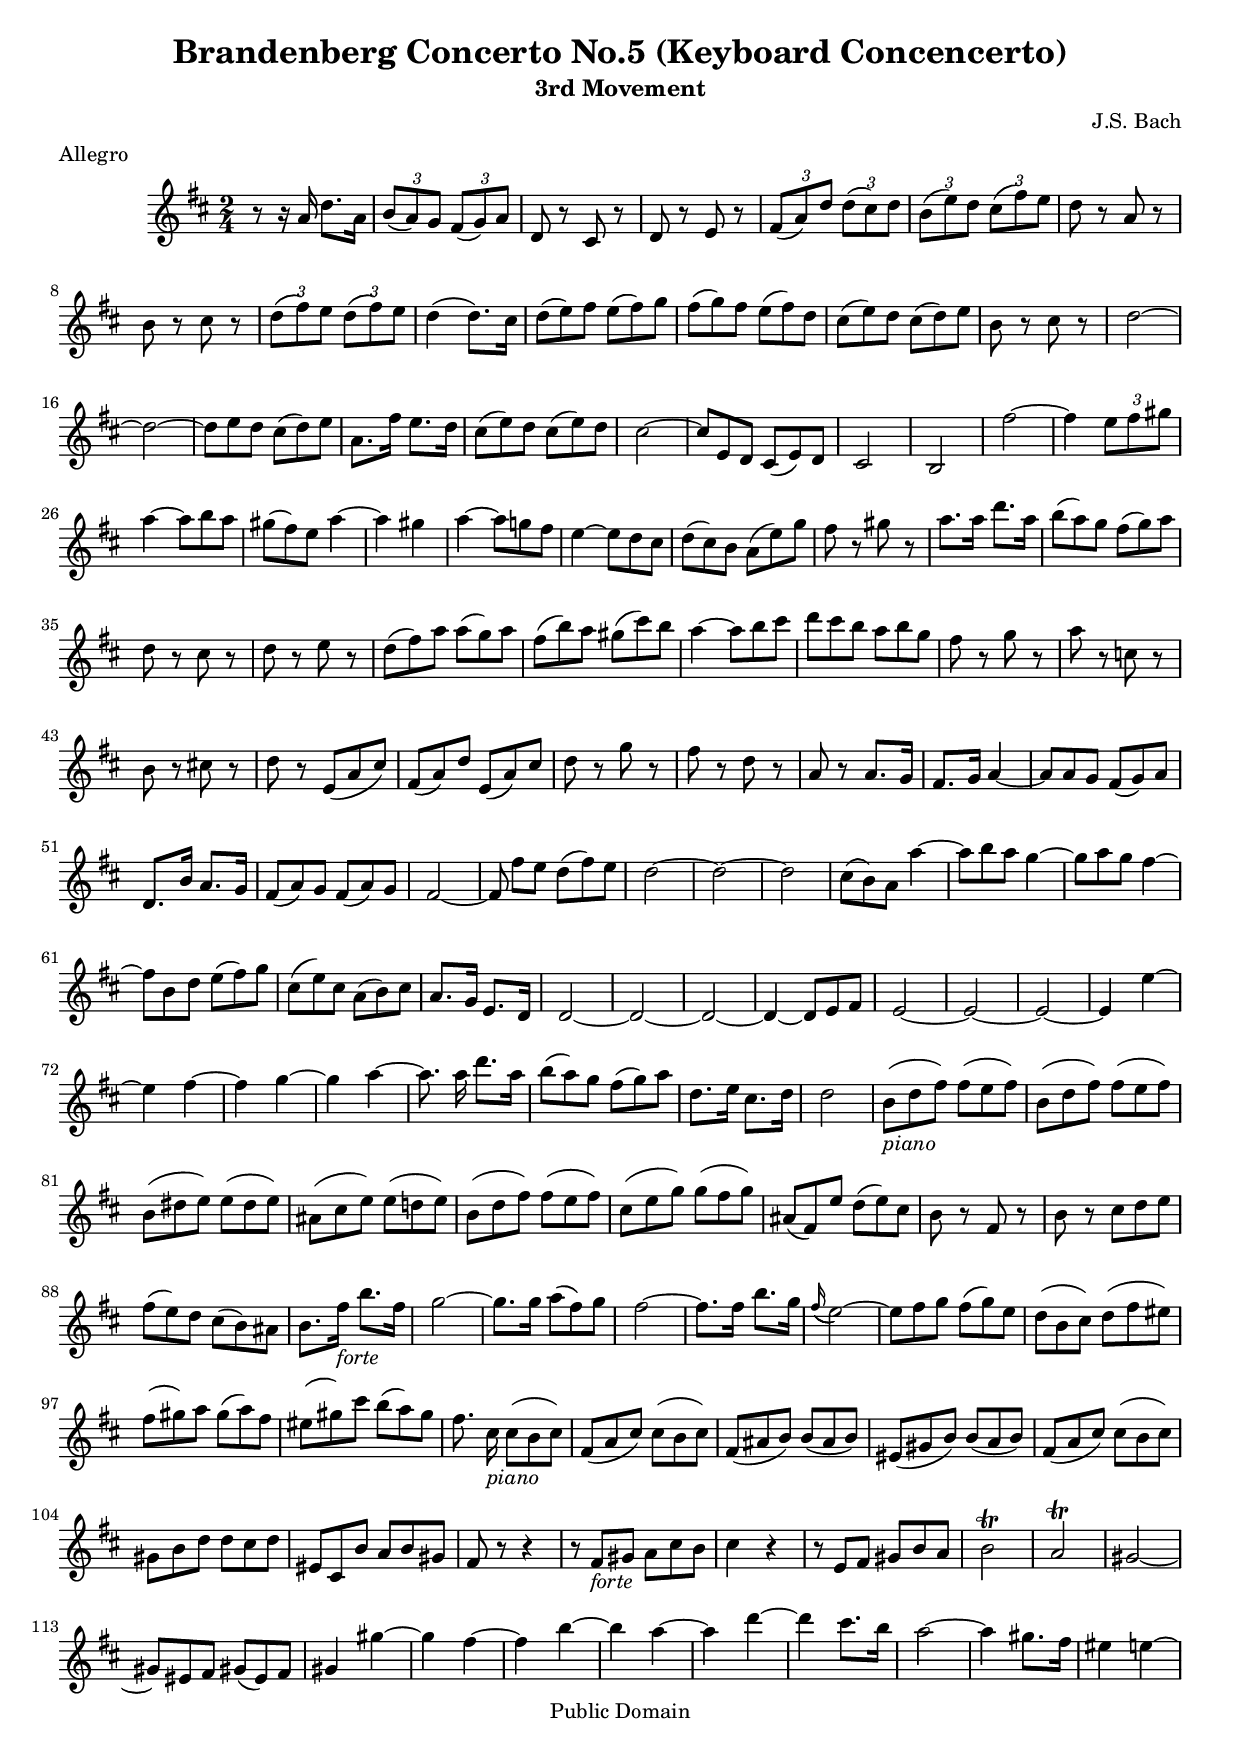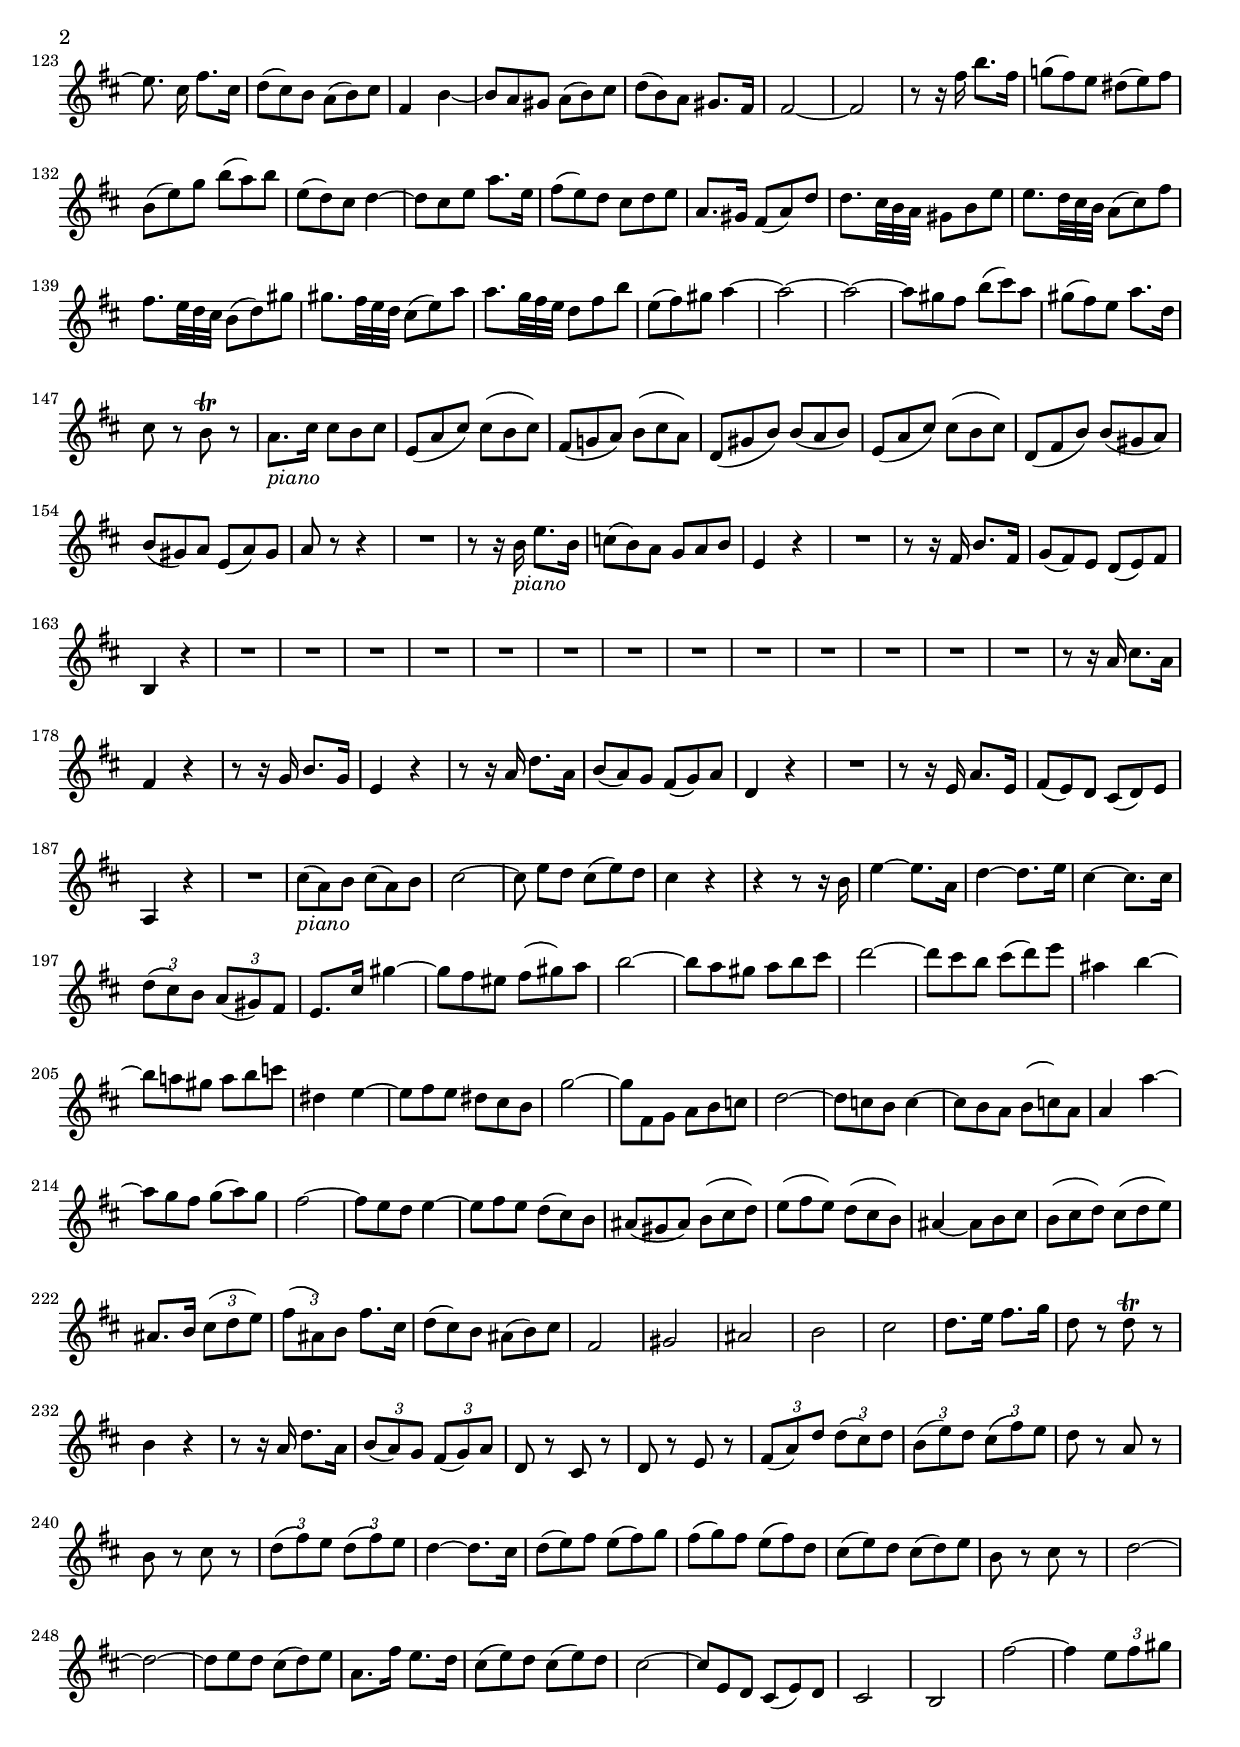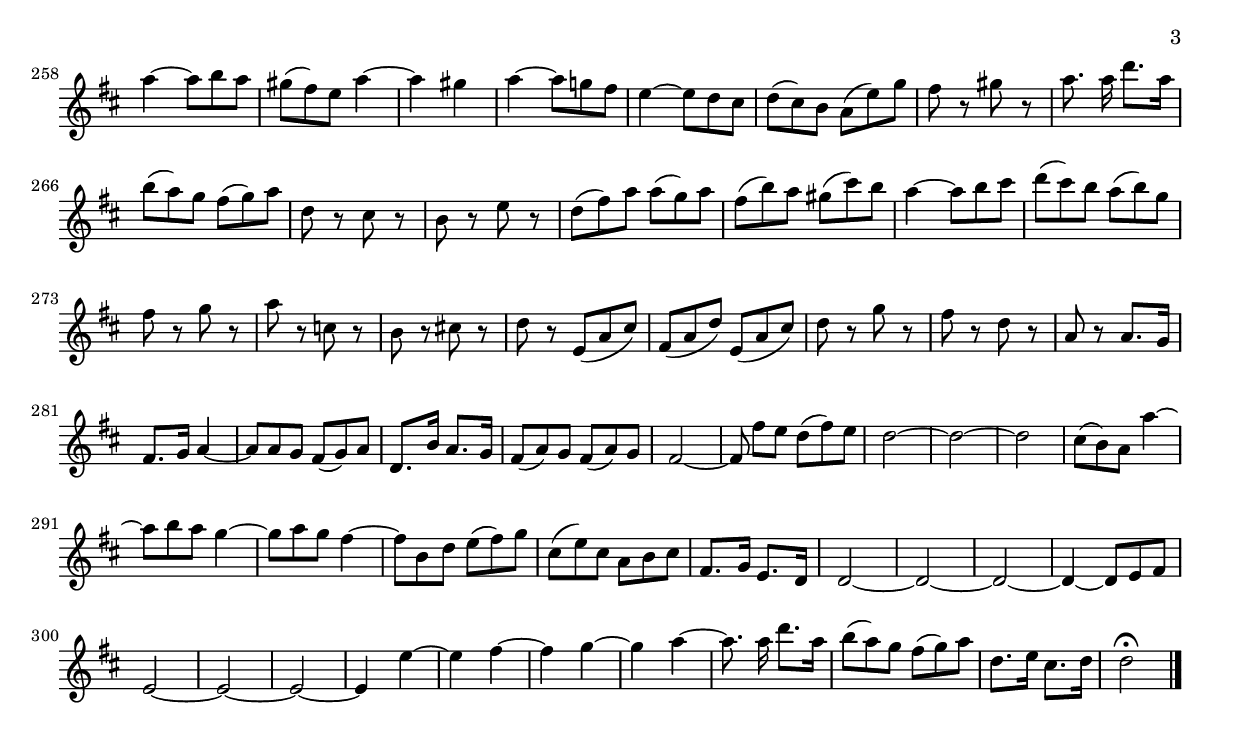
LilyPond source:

\version "2.18.0"

\version "2.18.0"
\include "header.ly"

violinP = \relative c'' {
  \clef violin
  \key d \major
  \time 2/4

  \commonSettings

  % --Bar 1-- %
  r8 r16 a16 d8. a16 |
  \tuplet 3/2 { b8( a) g fis( g) a } |
  d, r cis r |
  d r e r |
  \tuplet 3/2 {
    fis( a) d d( cis) d |
    b( e) d cis( fis) e |
  }
  d r a r |
  b r cis r |

  % --Bar 9-- %
  \tuplet 3/2 { d( fis) e d( fis) e } |
  d4( d8.) cis 16 |
  \tripletsHide \tuplet 3/2 {
    d8( e) fis e( fis) g |
    fis( g) fis e( fis) d |
    cis( e) d cis( d) e |
  }
  b r cis r |
  d2 ~ |
  d ~ |

  % --Bar 17-- %
  \tuplet 3/2 { d8 e d cis( d) e | }
  a,8. fis'16 e8. d16 |
  \tuplet 3/2 { cis8( e) d cis( e) d | }
  cis2 ~ |
  \tuplet 3/2 { cis8 e, d cis( e) d | }
  cis2 |
  b |
  fis'' ~ |
  fis4 \tripletsShowOnce \tuplet 3/2 { e8 fis gis } |

  % --Bar 26-- %
  a4 ~ \tuplet 3/2 { a8 b a } |
  \tuplet 3/2 { gis( fis) e } a4 ~ |
  a gis |
  a ~ \tuplet 3/2 { a8 g! fis } | % remind natural
  e4 ~ \tuplet 3/2 { e8 d cis } |
  \tuplet 3/2 { d( cis) b a( e') g} |
  fis r gis r |

  % --Bar 33-- %
  a8. a16 d8. a16 |
  \tuplet 3/2 { b8( a) g fis( g) a } |
  d, r cis r |
  d r e r |
  \tuplet 3/2 { d( fis) a a( g) a } |
  \tuplet 3/2 { fis( b) a gis( cis) b } |
  a4 ~ \tuplet 3/2 { a8 b cis } |
  \tuplet 3/2 { d cis b a b g } |

  %--Bar 41--%
  fis r g r |
  a r c, r |
  b r cis! r |
  d r \tuplet 3/2 { e,( a cis) } |
  \tuplet 3/2 { fis,( a) d e,( a) cis } |
  d r g r |

  %--Bar 47--%
  fis r d r |
  a r a8. g16 |
  fis8. g16 a4 ~ |
  \tuplet 3/2 { a8 a g fis( g) a } |
  d,8. b'16 a8. g16 |
  \tuplet 3/2 { fis8( a)g fis( a) g} |
  fis2 ~ |

  %--Bar 54--%
  \tuplet 3/2 { fis8 \noBeam fis' e d( fis) e } |
  d2 ~ |
  d ~ |
  d |
  \tuplet 3/2 { cis8( b) a } a'4 ~ |
  \tuplet 3/2 { a8 b a } g4 ~ |
  \tuplet 3/2 { g8 a g } fis4 ~ |

  %--Bar 61--%
  \tuplet 3/2 { fis8 b, d e(fis) g } |
  \tuplet 3/2 { cis,( e) cis a( b) cis } |
  a8. g16 e8. d16 |
  d2 ~ |
  d ~ |
  d ~ |
  d4 ~ \tuplet 3/2 { d8 e fis } |

  %--Bar 68--%
  e2 ~ |
  e ~ |
  e ~ |
  e4 e' ~ |
  e fis ~ |
  fis g ~ |
  g a ~ |
  a8. \noBeam a16 d8. a16 |

  %--Bar 76--%
  \tuplet 3/2 { b8( a) g fis(g) a } |
  d,8. e16 cis8. d16 |
  d2 |
  \tuplet 3/2 {
    b8(-\piano d fis) fis( e fis) |
    b,( d fis) fis( e fis) |
    b,( dis e) e( dis e) |
    ais,( cis e) e( d! e) |
    b( d fis) fis( e fis) |
    cis( e g) g( fis g) |
  }

  %--Bar 85--%
  \tuplet 3/2 { ais,( fis) e' d( e)cis } |
  b r fis r |
  b r \tuplet 3/2 { cis d e } |
  \tuplet 3/2 { fis( e) d cis( b) ais } |
  b8. fis'16-\forte b8. fis16 |
  g2 ~ |
  g8. g16 \tuplet 3/2 { a8( fis) g } |
  fis2 ~ |

  %--Bar 93 --%
  fis8. fis16 b8. g16 |

  % \tuplet 3/2 { } |
  \appoggiatura
  fis16(
  e2) ~ |
  \tuplet 3/2 { e8 fis g fis( g) e } |
  \tuplet 3/2 { d8( b cis) d( fis eis) } |
  \tuplet 3/2 { fis8( gis) a gis( a) fis } |
  \tuplet 3/2 { eis8( gis) cis b( a) gis } |
  fis8. \noBeam cis16-\piano
  \tuplet 3/2 { cis8( b cis) } |
  \tuplet 3/2 { fis,8( a cis) cis( b cis) } |
  \tuplet 3/2 { fis,8( ais b) b( ais b) } |
  \tuplet 3/2 { eis,8( gis b) b( a b) } |
  \tuplet 3/2 { fis8( a cis) cis( b cis) } |
  \tuplet 3/2 { gis8 b d d cis d } |
  \tuplet 3/2 { eis,8 cis b' a b gis } |
  fis8 r r4 |
  \tuplet 3/2 { r8 fis-\forte gis a cis b } |
  cis4 r |
  \tuplet 3/2 { r8 e, fis gis b a } |
  b2\trill |
  a\trill |
  gis ~ |
  \tuplet 3/2 { gis8 eis fis gis( eis) fis } |
  gis4 gis' ~ |
  gis4 fis ~ |
  fis4 b ~ |
  b4 a ~ |
  a4 d ~ |
  d4 cis8. b16 |
  a2 ~ |
  a4 gis8. fis16 |
  eis4 e ~ |
  e8. \noBeam cis16 fis8. cis16 |
  \tuplet 3/2 { d8( cis) b a( b) cis } |
  fis,4 b ~ |
  \tuplet 3/2 { b8 a gis a( b) cis } |
  \tuplet 3/2 { d8( b) a } gis8. fis16 |
  fis2 ~ |
  fis |
  r8 r16 fis' b8. fis16 |
  \tuplet 3/2 { g!8( fis) e dis( e) fis } |
  \tuplet 3/2 { b,8( e) g b( a) b } |
  \tuplet 3/2 { e,8( d) cis } d4 ~ |
  \tuplet 6/4 { d8 cis e } a8. e16 |
  \tuplet 3/2 { fis8( e) d cis d e } |
  a,8. gis16
  \tuplet 3/2 { fis8( a) d } |
  d8.
  \tuplet 3/2 { cis32 b a gis8 b e } |
  e8.
  \tuplet 3/2 { d32 cis b a8( cis) fis } |
  fis8.
  \tuplet 3/2 { e32 d cis b8( d) gis } |
  gis8.
  \tuplet 3/2 { fis32 e d cis8( e) a } |
  a8.
  \tuplet 3/2 { g32 fis e d8 fis b } |
  \tuplet 3/2 { e,8( fis ) gis } a4 ~ |
  a2 ~ |
  a ~ |
  \tuplet 3/2 { a8 gis fis b( cis) a } |
  \tuplet 3/2 { gis8( fis) e } a8. d,16 |
  cis8 r b\trill r |
  a8.-\piano cis16
  \tuplet 3/2 { cis8 b cis } |
  \tuplet 3/2 { e,8( a cis) cis( b cis) } |
  \tuplet 3/2 { fis,8( g! a) b( cis a) } |
  \tuplet 3/2 { d,8( gis b) b( a b) } |
  \tuplet 3/2 { e,8( a cis) cis( b cis) } |
  \tuplet 3/2 { d,8( fis b) b( gis a) } |
  \tuplet 3/2 { b8( gis ) a e( a) gis } |
  a8 r r4 |
  R2 |
  r8 r16 b-\piano e8. b16 |
  \tuplet 3/2 { c8( b) a g a b } |
  e,4 r |
  R2 |
  r8 r16 fis b8. fis16 |
  \tuplet 3/2 { g8( fis) e d( e) fis } |
  b,4 r |
  R2 |
  R2 |
  R2 |
  R2 |
  R2 |
  R2 |
  R2 |
  R2 |
  R2 |
  R2 |
  R2 |
  R2 |
  R2 |
  r8 r16 a' cis8. a16 |
  fis4 r |
  r8 r16 g b8. g16 |
  e4 r |
  r8 r16 a d8. a16 |
  \tuplet 3/2 { b8( a) g fis( g) a } |
  d,4 r |
  R2 |
  r8 r16 e a8. e16 |
  \tuplet 3/2 { fis8( e) d cis( d) e } |
  a,4 r |
  R2 |
  \tuplet 3/2 { cis'8-\piano( a) b cis( a) b } |
  cis2 ~ |
  \tuplet 3/2 { cis8 \noBeam e d cis( e) d } |
  cis4 r |
  r4 r8 r16 b |
  e4 ~ e8. a,16 |
  d4 ~ d8. e16 |
  cis4 ~ cis8. cis16 |
  \tuplet 3/2 { \tripletsShowOnce d8( cis) b \tripletsShowOnce a( gis) fis } |
  e8. cis'16 gis'4 ~ |
  \tuplet 3/2 { gis8 fis eis fis( gis) a } |
  b2 ~ |
  \tuplet 3/2 { b8 a gis a b cis } |
  d2 ~ |
  \tuplet 3/2 { d8 cis b cis( d) e } |
  ais,4 b ~ |
  \tuplet 3/2 { b8 a! gis a b c } |
  dis,4 e ~ |
  \tuplet 3/2 { e8 fis e dis cis b } |
  g'2 ~ |
  \tuplet 3/2 { g8 fis, g a b c } |
  d2 ~ |
  \tuplet 3/2 { d8 c b } c4 ~ |
  \tuplet 3/2 { c8 b a b( c) a } |
  a4 a' ~ |
  \tuplet 3/2 { a8 g fis g( a) g } |
  fis2 ~ |
  \tuplet 3/2 { fis8 e d } e4 ~ |
  \tuplet 3/2 { e8 fis e d( cis) b } |
  \tuplet 3/2 { ais8( gis ais) b( cis d) } |
  \tuplet 3/2 { e8( fis e) d( cis b) } |
  ais4 ~
  \tuplet 3/2 { ais8 b cis } |
  \tuplet 3/2 { b8( cis d) cis( d e) } |
  ais,8. b16
  \tripletsShowOnce \tuplet 3/2 { cis8( d e) } |
  \tripletsShowOnce \tuplet 3/2 { fis8( ais,) b } fis'8. cis16 |
  \tuplet 3/2 { d8( cis) b ais( b) cis } |
  fis,2 |
  gis |
  ais |
  b |
  cis |
  d8. e16 fis8. g16 |
  d8 r d\trill r |
  b4 r |
  r8 r16 a d8. a16 |
  \tripletsShow \tuplet 3/2 { b8( a) g fis( g) a } |
  d,8 r cis r |
  d8 r e r |
  \tuplet 3/2 { fis8( a) d d( cis) d } |
  \tuplet 3/2 { b8( e) d cis( fis) e } |
  d8 r a r |
  b8 r cis r |
  \tuplet 3/2 { d8( fis) e d( fis) e } | \tripletsHide
  d4 ~ d8. cis16 |
  \tuplet 3/2 { d8( e) fis e( fis) g } |
  \tuplet 3/2 { fis8( g) fis e( fis) d } |
  \tuplet 3/2 { cis8( e) d cis( d) e } |
  b8 r cis r |
  d2 ~ |
  d ~ |
  \tuplet 3/2 { d8 e d cis( d) e } |
  a,8. fis'16 e8. d16 |
  \tuplet 3/2 { cis8( e) d cis( e) d } |
  cis2 ~ |
  \tuplet 3/2 { cis8 e, d cis( e) d } |
  cis2 |
  b |
  fis'' ~ |
  fis4
  \tripletsShowOnce \tuplet 3/2 { e8 fis gis } |
  a4 ~
  \tuplet 6/4 { a8 b a } |
  \tuplet 3/2 { gis8( fis) e } a4 ~ |
  a gis |
  a4 ~
  \tuplet 6/4 { a8 g! fis } |
  e4 ~
  \tuplet 6/4 { e8 d cis } |
  \tuplet 3/2 { d8( cis) b a( e') g } |
  fis8 r gis r |
  a8. \noBeam a16 d8. a16 |
  \tuplet 3/2 { b8( a) g fis( g) a } |
  d,8 r cis r |
  b8 r e r |
  \tuplet 3/2 { d8( fis) a a( g) a } |
  \tuplet 3/2 { fis8( b) a gis( cis) b } |
  a4 ~
  \tuplet 3/2 { a8 b cis } |
  \tuplet 3/2 { d8( cis) b a( b) g } |
  fis8 r g r |
  a8 r c, r |
  b8 r cis! r |
  d8 r
  \tuplet 3/2 { e,( a cis) } |
  \tuplet 3/2 { fis,8( a d) e,( a cis) } |
  d8 r g r |
  fis8 r d r |
  a8 r a8. g16 |
  fis8. g16 a4 ~ |
  \tuplet 3/2 { a8 a g fis( g) a } |
  d,8. b'16 a8. g16 |
  \tuplet 3/2 { fis8( a) g fis( a) g } |
  fis2 ~ |
  \tuplet 3/2 { fis8 \noBeam fis' e d( fis) e } |
  d2 ~ |
  d ~ |
  d |
  \tuplet 3/2 { cis8( b) a } a'4 ~ |
  \tuplet 3/2 { a8 b a } g4 ~ |
  \tuplet 3/2 { g8 a g } fis4 ~ |
  \tuplet 3/2 { fis8 b, d e( fis) g } |
  \tuplet 3/2 { cis,8( e) cis a b cis } |
  fis,8. g16 e8. d16 |
  d2 ~ |
  d ~ |
  d ~ |
  d4 ~
  \tuplet 3/2 { d8 e fis } |
  e2 ~ |
  e ~ |
  e ~ |
  e4 e' ~ |
  e fis ~ |
  fis4 g ~ |
  g4 a ~ |
  a8. \noBeam a16 d8. a16 |
  \tuplet 3/2 { b8( a) g fis( g) a } |
  d,8. e16 cis8. d16 |
  d2-\fermata \bar "|."
}


\score {
  \violinP
  \midi {}
  \layout {}
}
